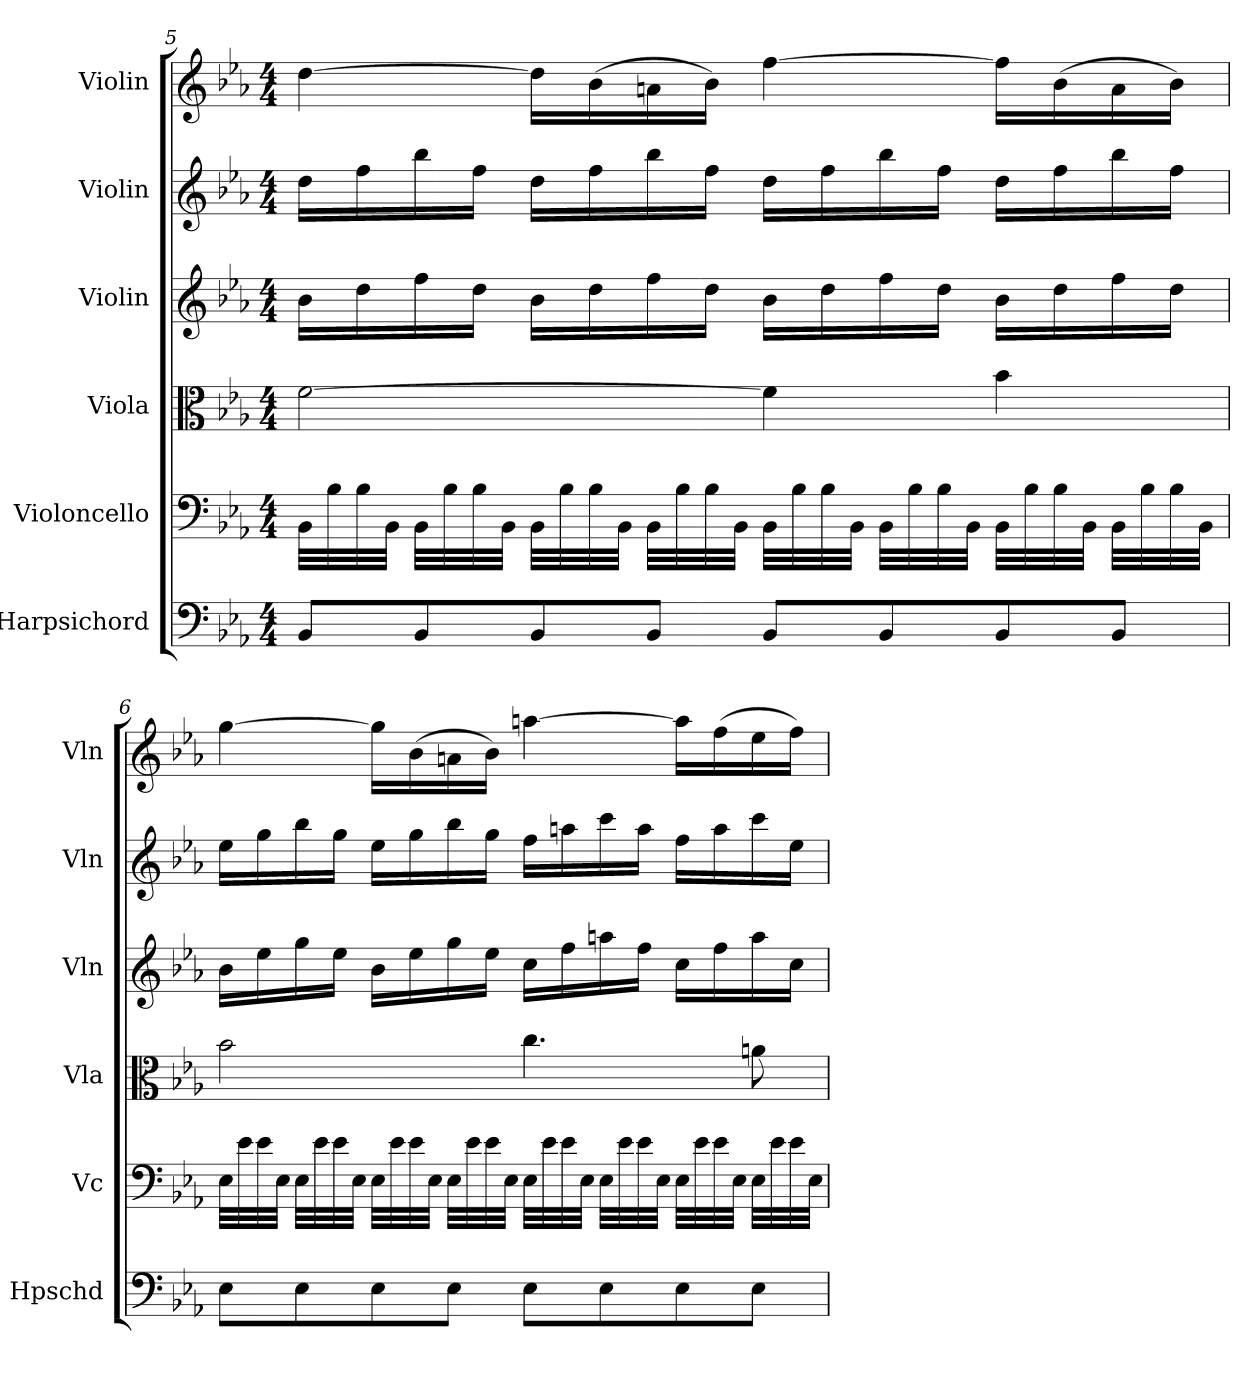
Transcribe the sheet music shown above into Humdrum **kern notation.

**kern	**kern	**kern	**kern	**kern	**kern
*part6	*part5	*part4	*part3	*part2	*part1
*staff6	*staff5	*staff4	*staff3	*staff2	*staff1
*I"Harpsichord	*I"Violoncello	*I"Viola	*I"Violin	*I"Violin	*I"Violin
*I'Hpschd	*I'Vc	*I'Vla	*I'Vln	*I'Vln	*I'Vln
*clefF4	*clefF4	*clefC3	*clefG2	*clefG2	*clefG2
*k[b-e-a-]	*k[b-e-a-]	*k[b-e-a-]	*k[b-e-a-]	*k[b-e-a-]	*k[b-e-a-]
*E-:	*E-:	*E-:	*E-:	*E-:	*E-:
*M4/4	*M4/4	*M4/4	*M4/4	*M4/4	*M4/4
=5	=5	=5	=5	=5	=5
8BB-/L	32BB-\LLL	[2f\	16b-\LL	16dd\LL	[4dd\
.	32B-\	.	.	.	.
.	32B-\	.	16dd\	16ff\	.
.	32BB-\JJJ	.	.	.	.
8BB-/	32BB-\LLL	.	16ff\	16bb-\	.
.	32B-\	.	.	.	.
.	32B-\	.	16dd\JJ	16ff\JJ	.
.	32BB-\JJJ	.	.	.	.
8BB-/	32BB-\LLL	.	16b-\LL	16dd\LL	16dd\LL]
.	32B-\	.	.	.	.
.	32B-\	.	16dd\	16ff\	(16b-\
.	32BB-\JJJ	.	.	.	.
8BB-/J	32BB-\LLL	.	16ff\	16bb-\	16an\
.	32B-\	.	.	.	.
.	32B-\	.	16dd\JJ	16ff\JJ	16b-\JJ)
.	32BB-\JJJ	.	.	.	.
8BB-/L	32BB-\LLL	4f\]	16b-\LL	16dd\LL	[4ff\
.	32B-\	.	.	.	.
.	32B-\	.	16dd\	16ff\	.
.	32BB-\JJJ	.	.	.	.
8BB-/	32BB-\LLL	.	16ff\	16bb-\	.
.	32B-\	.	.	.	.
.	32B-\	.	16dd\JJ	16ff\JJ	.
.	32BB-\JJJ	.	.	.	.
8BB-/	32BB-\LLL	4b-\	16b-\LL	16dd\LL	16ff\LL]
.	32B-\	.	.	.	.
.	32B-\	.	16dd\	16ff\	(16b-\
.	32BB-\JJJ	.	.	.	.
8BB-/J	32BB-\LLL	.	16ff\	16bb-\	16a\
.	32B-\	.	.	.	.
.	32B-\	.	16dd\JJ	16ff\JJ	16b-\JJ)
.	32BB-\JJJ	.	.	.	.
=6	=6	=6	=6	=6	=6
8E-\L	32E-\LLL	2b-\	16b-\LL	16ee-\LL	[4gg\
.	32e-\	.	.	.	.
.	32e-\	.	16ee-\	16gg\	.
.	32E-\JJJ	.	.	.	.
8E-\	32E-\LLL	.	16gg\	16bb-\	.
.	32e-\	.	.	.	.
.	32e-\	.	16ee-\JJ	16gg\JJ	.
.	32E-\JJJ	.	.	.	.
8E-\	32E-\LLL	.	16b-\LL	16ee-\LL	16gg\LL]
.	32e-\	.	.	.	.
.	32e-\	.	16ee-\	16gg\	(16b-\
.	32E-\JJJ	.	.	.	.
8E-\J	32E-\LLL	.	16gg\	16bb-\	16an\
.	32e-\	.	.	.	.
.	32e-\	.	16ee-\JJ	16gg\JJ	16b-\JJ)
.	32E-\JJJ	.	.	.	.
8E-\L	32E-\LLL	4.cc\	16cc\LL	16ff\LL	[4aan\
.	32e-\	.	.	.	.
.	32e-\	.	16ff\	16aan\	.
.	32E-\JJJ	.	.	.	.
8E-\	32E-\LLL	.	16aan\	16ccc\	.
.	32e-\	.	.	.	.
.	32e-\	.	16ff\JJ	16aa\JJ	.
.	32E-\JJJ	.	.	.	.
8E-\	32E-\LLL	.	16cc\LL	16ff\LL	16aa\LL]
.	32e-\	.	.	.	.
.	32e-\	.	16ff\	16aa\	(16ff\
.	32E-\JJJ	.	.	.	.
8E-\J	32E-\LLL	8an\	16aa\	16ccc\	16ee-\
.	32e-\	.	.	.	.
.	32e-\	.	16cc\JJ	16ee-\JJ	16ff\JJ)
.	32E-\JJJ	.	.	.	.
=	=	=	=	=	=
*-	*-	*-	*-	*-	*-
